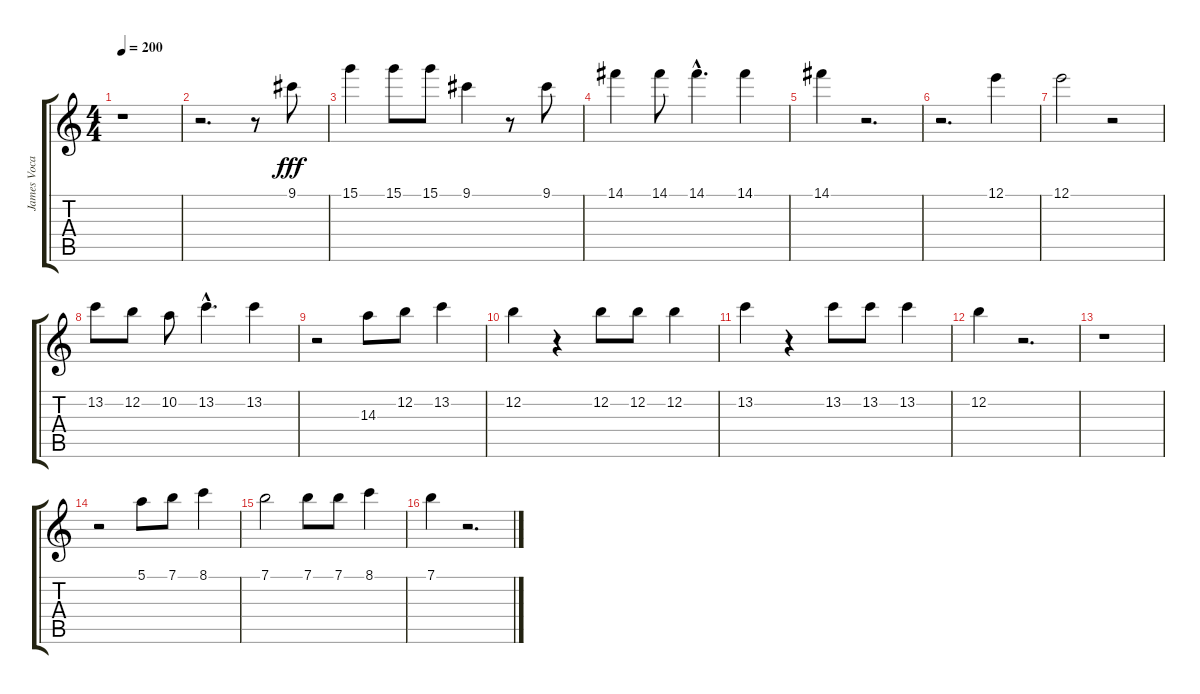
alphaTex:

\track ("James Vocals" "James Voca") {instrument sopranosax}
\staff {score tabs}
\tuning (E5 B4 G4 D4 A3 E3) {hide}
\ts (4 4)
\tempo 200
\clef g2
\ks c
r.1{dy fff} |
r.2{d} r.8 9.1.8 |
15.1.4 15.1.8 15.1.8 9.1.4 r.8 9.1.8 |
14.1.4 14.1.8 14.1{hac}.4{d} 14.1.4 |
14.1.4 r.2{d} |
r.2{d} 12.1.4 |
12.1.2 r.2 |
13.2.8 12.2.8 10.2.8 13.2{hac}.4{d} 13.2.4 |
r.2 14.3.8 12.2.8 13.2.4 |
12.2.4 r.4 12.2.8 12.2.8 12.2.4 |
13.2.4 r.4 13.2.8 13.2.8 13.2.4 |
12.2.4 r.2{d} |
r.1 |
r.2 5.1.8 7.1.8 8.1.4 |
7.1.2 7.1.8 7.1.8 8.1.4 |
7.1.4 r.2{d}
